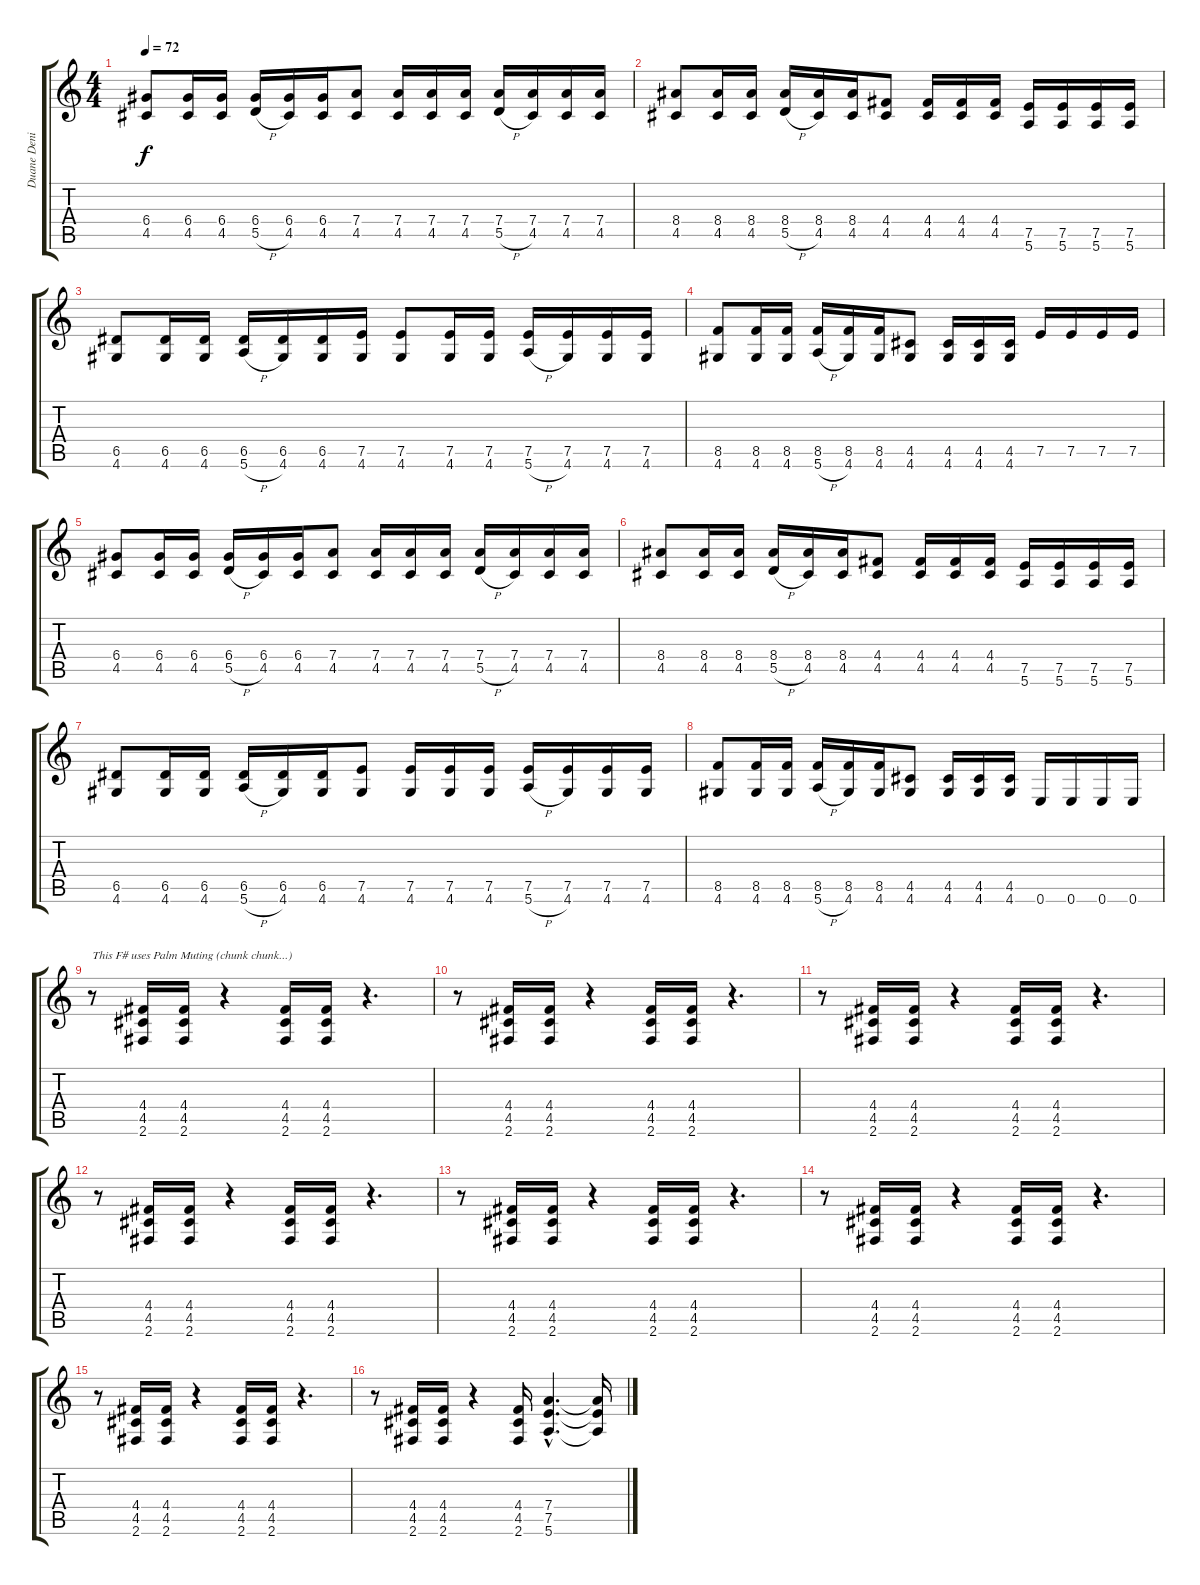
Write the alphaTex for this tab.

\track ("Duane Denison (Guitar)" "Duane Deni") {instrument overdrivenguitar}
\staff {score tabs}
\tuning (E4 B3 G3 D3 A2 E2) {hide}
\ts (4 4)
\tempo 72
\clef g2
\ks c
(6.4 4.5).8{dy f} (6.4 4.5).16 (6.4 4.5).16 (6.4 5.5{h}).16 (6.4 4.5).16 (6.4 4.5).16 (7.4 4.5).8 (7.4 4.5).16 (7.4 4.5).16 (7.4 4.5).16 (7.4 5.5{h}).16 (7.4 4.5).16 (7.4 4.5).16 (7.4 4.5).16 |
(8.4 4.5).8 (8.4 4.5).16 (8.4 4.5).16 (8.4 5.5{h}).16 (8.4 4.5).16 (8.4 4.5).16 (4.4 4.5).8 (4.4 4.5).16 (4.4 4.5).16 (4.4 4.5).16 (7.5 5.6).16 (7.5 5.6).16 (7.5 5.6).16 (7.5 5.6).16 |
(6.5 4.6).8 (6.5 4.6).16 (6.5 4.6).16 (6.5 5.6{h}).16 (6.5 4.6).16 (6.5 4.6).16 (7.5 4.6).16 (7.5 4.6).8 (7.5 4.6).16 (7.5 4.6).16 (7.5 5.6{h}).16 (7.5 4.6).16 (7.5 4.6).16 (7.5 4.6).16 |
(8.5 4.6).8 (8.5 4.6).16 (8.5 4.6).16 (8.5 5.6{h}).16 (8.5 4.6).16 (8.5 4.6).16 (4.5 4.6).8 (4.5 4.6).16 (4.5 4.6).16 (4.5 4.6).16 7.5.16 7.5.16 7.5.16 7.5.16 |
(6.4 4.5).8 (6.4 4.5).16 (6.4 4.5).16 (6.4 5.5{h}).16 (6.4 4.5).16 (6.4 4.5).16 (7.4 4.5).8 (7.4 4.5).16 (7.4 4.5).16 (7.4 4.5).16 (7.4 5.5{h}).16 (7.4 4.5).16 (7.4 4.5).16 (7.4 4.5).16 |
(8.4 4.5).8 (8.4 4.5).16 (8.4 4.5).16 (8.4 5.5{h}).16 (8.4 4.5).16 (8.4 4.5).16 (4.4 4.5).8 (4.4 4.5).16 (4.4 4.5).16 (4.4 4.5).16 (7.5 5.6).16 (7.5 5.6).16 (7.5 5.6).16 (7.5 5.6).16 |
(6.5 4.6).8 (6.5 4.6).16 (6.5 4.6).16 (6.5 5.6{h}).16 (6.5 4.6).16 (6.5 4.6).16 (7.5 4.6).8 (7.5 4.6).16 (7.5 4.6).16 (7.5 4.6).16 (7.5 5.6{h}).16 (7.5 4.6).16 (7.5 4.6).16 (7.5 4.6).16 |
(8.5 4.6).8 (8.5 4.6).16 (8.5 4.6).16 (8.5 5.6{h}).16 (8.5 4.6).16 (8.5 4.6).16 (4.5 4.6).8 (4.5 4.6).16 (4.5 4.6).16 (4.5 4.6).16 0.6.16 0.6.16 0.6.16 0.6.16 |
r.8{txt "This F# uses Palm Muting (chunk chunk...)"} (4.4 4.5 2.6).16 (4.4 4.5 2.6).16 r.4 (4.4 4.5 2.6).16 (4.4 4.5 2.6).16 r.4{d} |
r.8 (4.4 4.5 2.6).16 (4.4 4.5 2.6).16 r.4 (4.4 4.5 2.6).16 (4.4 4.5 2.6).16 r.4{d} |
r.8 (4.4 4.5 2.6).16 (4.4 4.5 2.6).16 r.4 (4.4 4.5 2.6).16 (4.4 4.5 2.6).16 r.4{d} |
r.8 (4.4 4.5 2.6).16 (4.4 4.5 2.6).16 r.4 (4.4 4.5 2.6).16 (4.4 4.5 2.6).16 r.4{d} |
r.8 (4.4 4.5 2.6).16 (4.4 4.5 2.6).16 r.4 (4.4 4.5 2.6).16 (4.4 4.5 2.6).16 r.4{d} |
r.8 (4.4 4.5 2.6).16 (4.4 4.5 2.6).16 r.4 (4.4 4.5 2.6).16 (4.4 4.5 2.6).16 r.4{d} |
r.8 (4.4 4.5 2.6).16 (4.4 4.5 2.6).16 r.4 (4.4 4.5 2.6).16 (4.4 4.5 2.6).16 r.4{d} |
r.8 (4.4 4.5 2.6).16 (4.4 4.5 2.6).16 r.4 (4.4 4.5 2.6).16 (7.4{hac} 7.5{hac} 5.6{hac}).4{d} (7.4{t} 7.5{t} 5.6{t}).16
